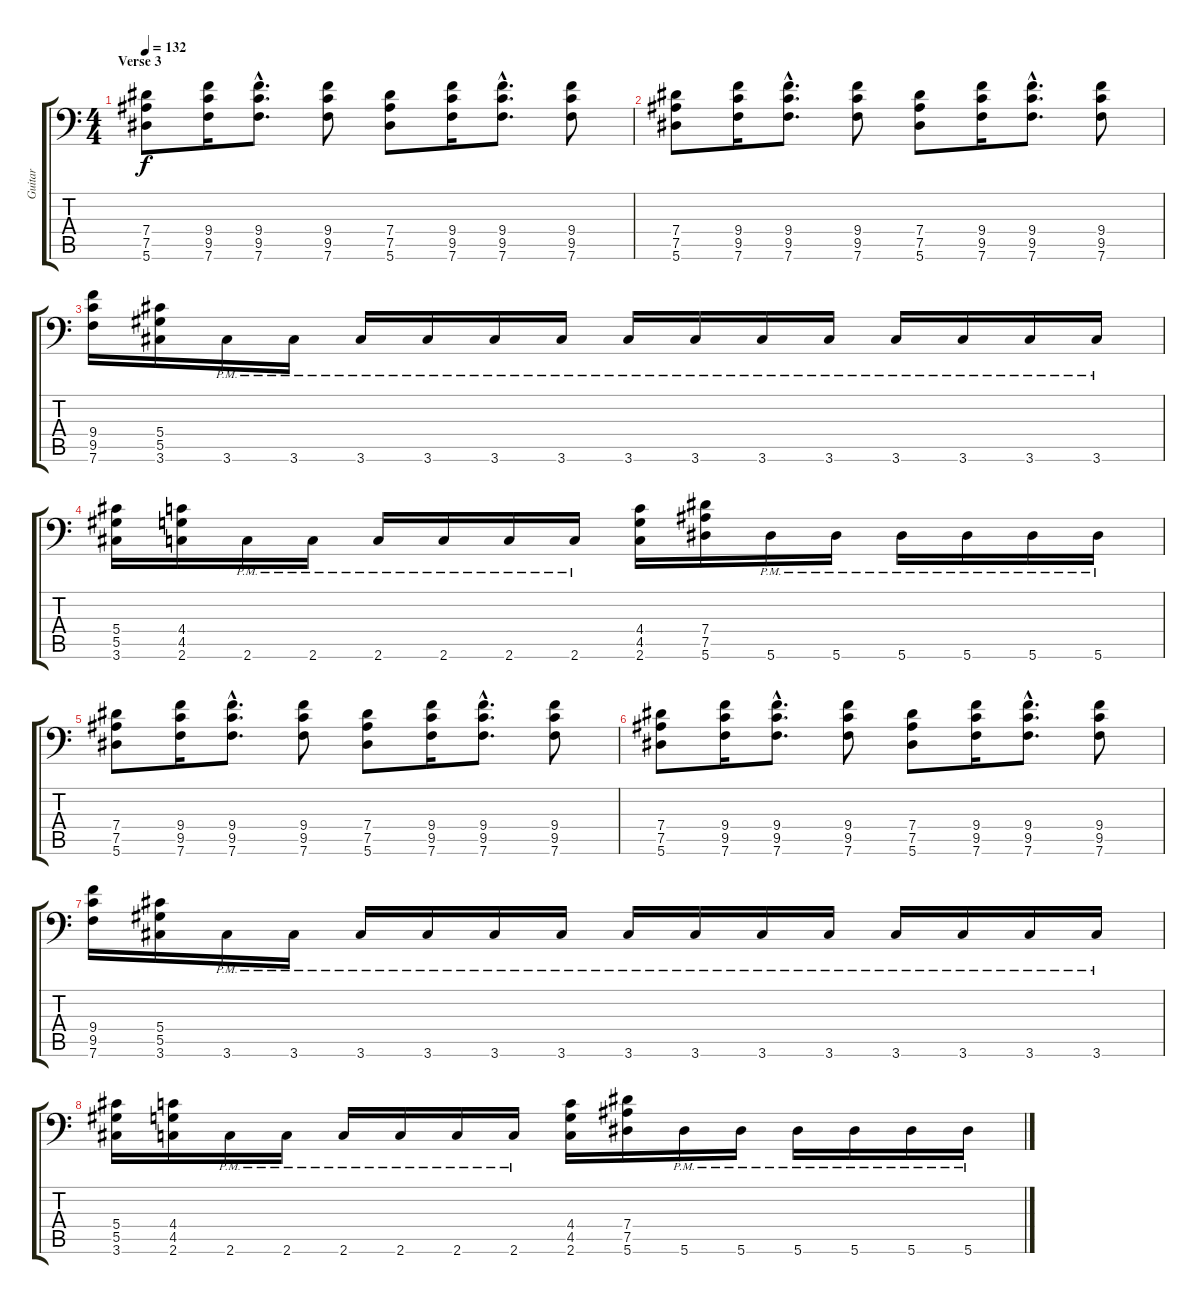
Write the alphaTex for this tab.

\track ("Guitar" "Guitar") {instrument distortionguitar}
\staff {score tabs}
\tuning (Bb3 F3 Db3 Ab2 Eb2 Bb1) {hide}
\ts (4 4)
\section ("" "Verse 3")
\tempo 132
\clef f4
\ks c
(7.4 7.5 5.6).8{dy f} (9.4 9.5 7.6).16 (9.4{hac} 9.5{hac} 7.6{hac}).8{d} (9.4 9.5 7.6).8 (7.4 7.5 5.6).8 (9.4 9.5 7.6).16 (9.4{hac} 9.5{hac} 7.6{hac}).8{d} (9.4 9.5 7.6).8 |
(7.4 7.5 5.6).8 (9.4 9.5 7.6).16 (9.4{hac} 9.5{hac} 7.6{hac}).8{d} (9.4 9.5 7.6).8 (7.4 7.5 5.6).8 (9.4 9.5 7.6).16 (9.4{hac} 9.5{hac} 7.6{hac}).8{d} (9.4 9.5 7.6).8 |
(9.4 9.5 7.6).16 (5.4 5.5 3.6).16 3.6{pm}.16 3.6{pm}.16 3.6{pm}.16 3.6{pm}.16 3.6{pm}.16 3.6{pm}.16 3.6{pm}.16 3.6{pm}.16 3.6{pm}.16 3.6{pm}.16 3.6{pm}.16 3.6{pm}.16 3.6{pm}.16 3.6{pm}.16 |
(5.4 5.5 3.6).16 (4.4 4.5 2.6).16 2.6{pm}.16 2.6{pm}.16 2.6{pm}.16 2.6{pm}.16 2.6{pm}.16 2.6{pm}.16 (4.4 4.5 2.6).16 (7.4 7.5 5.6).16 5.6{pm}.16 5.6{pm}.16 5.6{pm}.16 5.6{pm}.16 5.6{pm}.16 5.6{pm}.16 |
(7.4 7.5 5.6).8 (9.4 9.5 7.6).16 (9.4{hac} 9.5{hac} 7.6{hac}).8{d} (9.4 9.5 7.6).8 (7.4 7.5 5.6).8 (9.4 9.5 7.6).16 (9.4{hac} 9.5{hac} 7.6{hac}).8{d} (9.4 9.5 7.6).8 |
(7.4 7.5 5.6).8 (9.4 9.5 7.6).16 (9.4{hac} 9.5{hac} 7.6{hac}).8{d} (9.4 9.5 7.6).8 (7.4 7.5 5.6).8 (9.4 9.5 7.6).16 (9.4{hac} 9.5{hac} 7.6{hac}).8{d} (9.4 9.5 7.6).8 |
(9.4 9.5 7.6).16 (5.4 5.5 3.6).16 3.6{pm}.16 3.6{pm}.16 3.6{pm}.16 3.6{pm}.16 3.6{pm}.16 3.6{pm}.16 3.6{pm}.16 3.6{pm}.16 3.6{pm}.16 3.6{pm}.16 3.6{pm}.16 3.6{pm}.16 3.6{pm}.16 3.6{pm}.16 |
(5.4 5.5 3.6).16 (4.4 4.5 2.6).16 2.6{pm}.16 2.6{pm}.16 2.6{pm}.16 2.6{pm}.16 2.6{pm}.16 2.6{pm}.16 (4.4 4.5 2.6).16 (7.4 7.5 5.6).16 5.6{pm}.16 5.6{pm}.16 5.6{pm}.16 5.6{pm}.16 5.6{pm}.16 5.6{pm}.16
